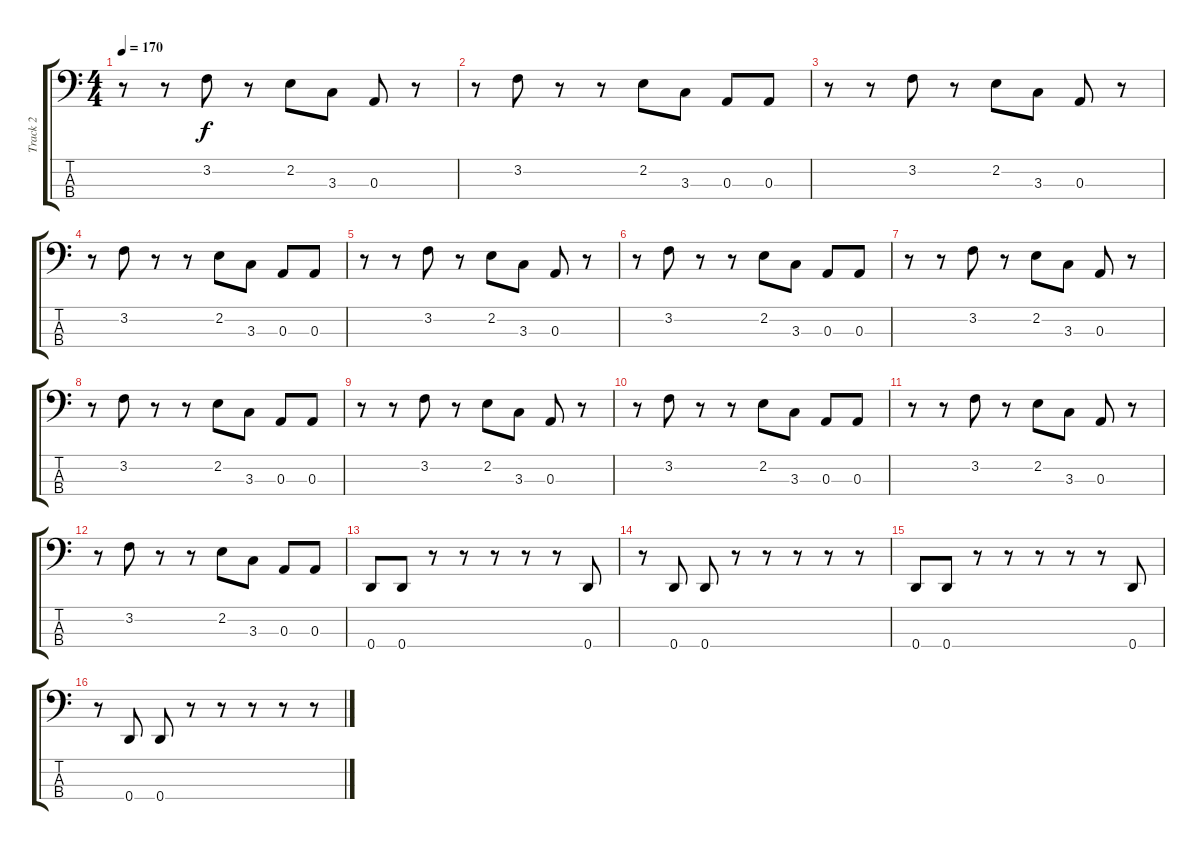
\track ("Track 2" "Track 2") {instrument electricbassfinger}
\staff {score tabs}
\tuning (G2 D2 A1 D1) {hide}
\ts (4 4)
\tempo 170
\clef f4
\ks c
r.8{dy f} r.8 3.2.8 r.8 2.2.8 3.3.8 0.3.8 r.8 |
r.8 3.2.8 r.8 r.8 2.2.8 3.3.8 0.3.8 0.3.8 |
r.8 r.8 3.2.8 r.8 2.2.8 3.3.8 0.3.8 r.8 |
r.8 3.2.8 r.8 r.8 2.2.8 3.3.8 0.3.8 0.3.8 |
r.8 r.8 3.2.8 r.8 2.2.8 3.3.8 0.3.8 r.8 |
r.8 3.2.8 r.8 r.8 2.2.8 3.3.8 0.3.8 0.3.8 |
r.8 r.8 3.2.8 r.8 2.2.8 3.3.8 0.3.8 r.8 |
r.8 3.2.8 r.8 r.8 2.2.8 3.3.8 0.3.8 0.3.8 |
r.8 r.8 3.2.8 r.8 2.2.8 3.3.8 0.3.8 r.8 |
r.8 3.2.8 r.8 r.8 2.2.8 3.3.8 0.3.8 0.3.8 |
r.8 r.8 3.2.8 r.8 2.2.8 3.3.8 0.3.8 r.8 |
r.8 3.2.8 r.8 r.8 2.2.8 3.3.8 0.3.8 0.3.8 |
0.4.8 0.4.8 r.8 r.8 r.8 r.8 r.8 0.4.8 |
r.8 0.4.8 0.4.8 r.8 r.8 r.8 r.8 r.8 |
0.4.8 0.4.8 r.8 r.8 r.8 r.8 r.8 0.4.8 |
r.8 0.4.8 0.4.8 r.8 r.8 r.8 r.8 r.8
